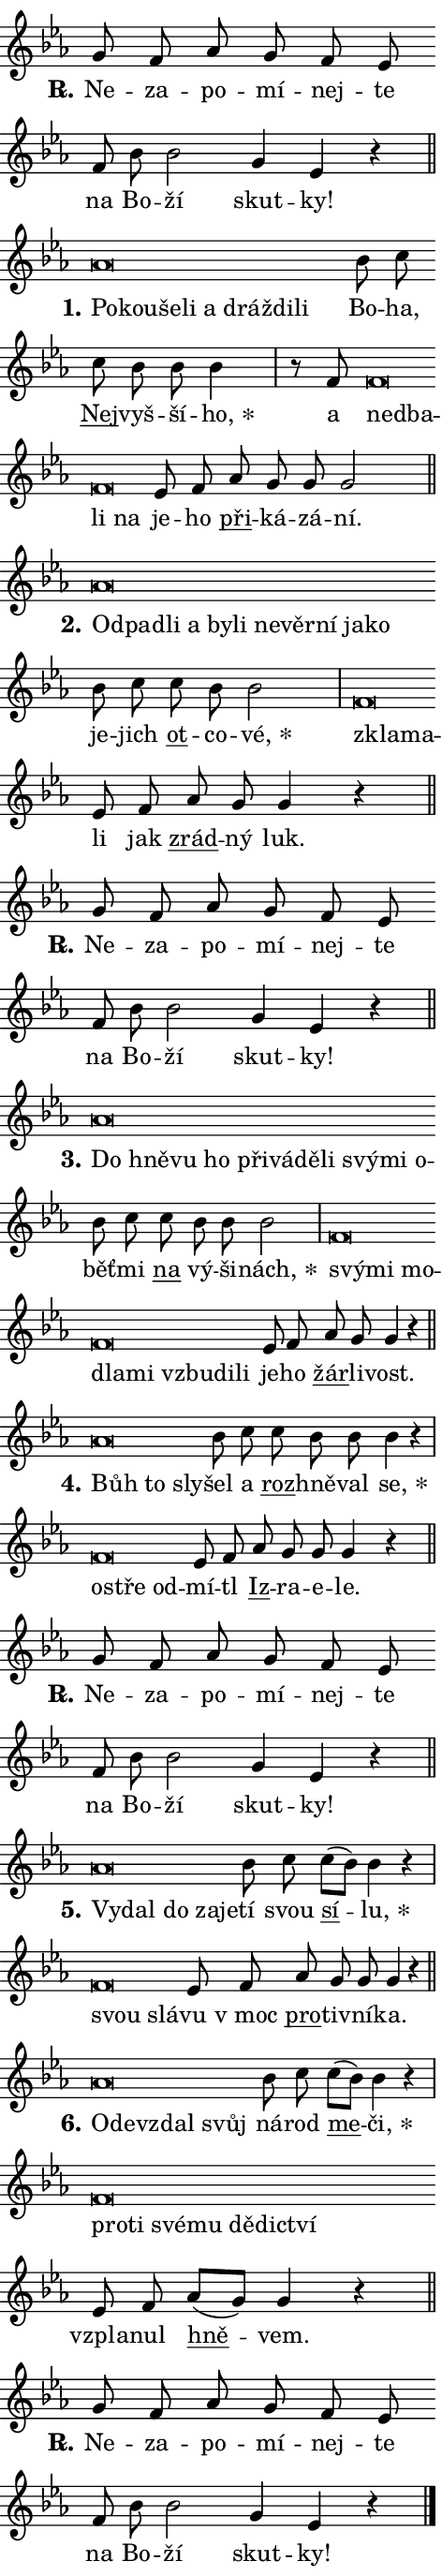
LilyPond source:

\version "2.24.0"
\header { tagline = "" }
\paper {
  indent = 0\cm
  top-margin = 0\cm
  right-margin = 0.13\cm % to fit lyric hyphens
  bottom-margin = 0\cm
  left-margin = 0\cm
  paper-width = 8\cm
  page-breaking = #ly:one-page-breaking
  system-system-spacing.basic-distance = #11
  score-system-spacing.basic-distance = #11
  ragged-last = ##f
}


%% Author: Thomas Morley
%% https://lists.gnu.org/archive/html/lilypond-user/2020-05/msg00002.html
#(define (line-position grob)
"Returns position of @var[grob} in current system:
   @code{'start}, if at first time-step
   @code{'end}, if at last time-step
   @code{'middle} otherwise
"
  (let* ((col (ly:item-get-column grob))
         (ln (ly:grob-object col 'left-neighbor))
         (rn (ly:grob-object col 'right-neighbor))
         (col-to-check-left (if (ly:grob? ln) ln col))
         (col-to-check-right (if (ly:grob? rn) rn col))
         (break-dir-left
           (and
             (ly:grob-property col-to-check-left 'non-musical #f)
             (ly:item-break-dir col-to-check-left)))
         (break-dir-right
           (and
             (ly:grob-property col-to-check-right 'non-musical #f)
             (ly:item-break-dir col-to-check-right))))
        (cond ((eqv? 1 break-dir-left) 'start)
              ((eqv? -1 break-dir-right) 'end)
              (else 'middle))))

#(define (tranparent-at-line-position vctor)
  (lambda (grob)
  "Relying on @code{line-position} select the relevant enry from @var{vctor}.
Used to determine transparency,"
    (case (line-position grob)
      ((end) (not (vector-ref vctor 0)))
      ((middle) (not (vector-ref vctor 1)))
      ((start) (not (vector-ref vctor 2))))))

noteHeadBreakVisibility =
#(define-music-function (break-visibility)(vector?)
"Makes @code{NoteHead}s transparent relying on @var{break-visibility}"
#{
  \override NoteHead.transparent =
    #(tranparent-at-line-position break-visibility)
#})

#(define delete-ledgers-for-transparent-note-heads
  (lambda (grob)
    "Reads whether a @code{NoteHead} is transparent.
If so this @code{NoteHead} is removed from @code{'note-heads} from
@var{grob}, which is supposed to be @code{LedgerLineSpanner}.
As a result ledgers are not printed for this @code{NoteHead}"
    (let* ((nhds-array (ly:grob-object grob 'note-heads))
           (nhds-list
             (if (ly:grob-array? nhds-array)
                 (ly:grob-array->list nhds-array)
                 '()))
           ;; Relies on the transparent-property being done before
           ;; Staff.LedgerLineSpanner.after-line-breaking is executed.
           ;; This is fragile ...
           (to-keep
             (remove
               (lambda (nhd)
                 (ly:grob-property nhd 'transparent #f))
               nhds-list)))
      ;; TODO find a better method to iterate over grob-arrays, similiar
      ;; to filter/remove etc for lists
      ;; For now rebuilt from scratch
      (set! (ly:grob-object grob 'note-heads)  '())
      (for-each
        (lambda (nhd)
          (ly:pointer-group-interface::add-grob grob 'note-heads nhd))
        to-keep))))

squashNotes = {
  \override NoteHead.X-extent = #'(-0.2 . 0.2)
  \override NoteHead.Y-extent = #'(-0.75 . 0)
  \override NoteHead.stencil =
    #(lambda (grob)
       (let ((pos (ly:grob-property grob 'staff-position)))
         (begin
           (if (< pos -7) (display "ERROR: Lower brevis then expected\n") (display ""))
           (if (<= pos -6) ly:text-interface::print ly:note-head::print))))
}
unSquashNotes = {
  \revert NoteHead.X-extent
  \revert NoteHead.Y-extent
  \revert NoteHead.stencil
}

hideNotes = \noteHeadBreakVisibility #begin-of-line-visible
unHideNotes = \noteHeadBreakVisibility #all-visible

% work-around for resetting accidentals
% https://lilypond.org/doc/v2.23/Documentation/notation/displaying-rhythms#unmetered-music
cadenzaMeasure = {
  \cadenzaOff
  \partial 1024 s1024
  \cadenzaOn
}

#(define-markup-command (accent layout props text) (markup?)
  "Underline accented syllable"
  (interpret-markup layout props
    #{\markup \override #'(offset . 4.3) \underline { #text }#}))

responsum = \markup \concat {
  "R" \hspace #-1.05 \path #0.1 #'((moveto 0 0.07) (lineto 0.9 0.8)) \hspace #0.05 "."
}

spaceSize = #0.6828661417322834 % exact space size for TeX Gyre Schola

\layout {
  \context {
    \Staff
    \remove "Time_signature_engraver"
    \override LedgerLineSpanner.after-line-breaking = #delete-ledgers-for-transparent-note-heads
  }
  \context {
    \Lyrics {
      \override LyricSpace.minimum-distance = \spaceSize
      \override LyricText.font-name = #"TeX Gyre Schola"
      \override LyricText.font-size = 1
      \override StanzaNumber.font-name = #"TeX Gyre Schola Bold"
      \override StanzaNumber.font-size = 1
    }
  }
  \context {
    \Score 
    \override NoteHead.text =
      #(lambda (grob) 
        (let ((pos (ly:grob-property grob 'staff-position)))
          #{\markup {
            \combine
              \halign #-0.55 \raise #(if (= pos -6) 0 0.5) \override #'(thickness . 2) \draw-line #'(3.2 . 0)
              \musicglyph "noteheads.sM1"
          }#}))
  }
}

% magnetic-lyrics.ily
%
%   written by
%     Jean Abou Samra <jean@abou-samra.fr>
%     Werner Lemberg <wl@gnu.org>
%
%   adapted by
%     Jiri Hon <jiri.hon@gmail.com>
%
% Version 2022-Apr-15

% https://www.mail-archive.com/lilypond-user@gnu.org/msg149350.html

#(define (Left_hyphen_pointer_engraver context)
   "Collect syllable-hyphen-syllable occurrences in lyrics and store
them in properties.  This engraver only looks to the left.  For
example, if the lyrics input is @code{foo -- bar}, it does the
following.

@itemize @bullet
@item
Set the @code{text} property of the @code{LyricHyphen} grob between
@q{foo} and @q{bar} to @code{foo}.

@item
Set the @code{left-hyphen} property of the @code{LyricText} grob with
text @q{foo} to the @code{LyricHyphen} grob between @q{foo} and
@q{bar}.
@end itemize

Use this auxiliary engraver in combination with the
@code{lyric-@/text::@/apply-@/magnetic-@/offset!} hook."
   (let ((hyphen #f)
         (text #f))
     (make-engraver
      (acknowledgers
       ((lyric-syllable-interface engraver grob source-engraver)
        (set! text grob)))
      (end-acknowledgers
       ((lyric-hyphen-interface engraver grob source-engraver)
        ;(when (not (grob::has-interface grob 'lyric-space-interface))
          (set! hyphen grob)));)
      ((stop-translation-timestep engraver)
       (when (and text hyphen)
         (ly:grob-set-object! text 'left-hyphen hyphen))
       (set! text #f)
       (set! hyphen #f)))))

#(define (lyric-text::apply-magnetic-offset! grob)
   "If the space between two syllables is less than the value in
property @code{LyricText@/.details@/.squash-threshold}, move the right
syllable to the left so that it gets concatenated with the left
syllable.

Use this function as a hook for
@code{LyricText@/.after-@/line-@/breaking} if the
@code{Left_@/hyphen_@/pointer_@/engraver} is active."
   (let ((hyphen (ly:grob-object grob 'left-hyphen #f)))
     (when hyphen
       (let ((left-text (ly:spanner-bound hyphen LEFT)))
         (when (grob::has-interface left-text 'lyric-syllable-interface)
           (let* ((common (ly:grob-common-refpoint grob left-text X))
                  (this-x-ext (ly:grob-extent grob common X))
                  (left-x-ext
                   (begin
                     ;; Trigger magnetism for left-text.
                     (ly:grob-property left-text 'after-line-breaking)
                     (ly:grob-extent left-text common X)))
                  ;; `delta` is the gap width between two syllables.
                  (delta (- (interval-start this-x-ext)
                            (interval-end left-x-ext)))
                  (details (ly:grob-property grob 'details))
                  (threshold (assoc-get 'squash-threshold details 0.2)))
             (when (< delta threshold)
               (let* (;; We have to manipulate the input text so that
                      ;; ligatures crossing syllable boundaries are not
                      ;; disabled.  For languages based on the Latin
                      ;; script this is essentially a beautification.
                      ;; However, for non-Western scripts it can be a
                      ;; necessity.
                      (lt (ly:grob-property left-text 'text))
                      (rt (ly:grob-property grob 'text))
                      (is-space (grob::has-interface hyphen 'lyric-space-interface))
                      (space (if is-space " " ""))
                      (extra-delta (if is-space spaceSize 0))
                      ;; Append new syllable.
                      (ltrt-space (if (and (string? lt) (string? rt))
                                (string-append lt space rt)
                                (make-concat-markup (list lt space rt))))
                      ;; Right-align `ltrt` to the right side.
                      (ltrt-space-markup (grob-interpret-markup
                               grob
                               (make-translate-markup
                                (cons (interval-length this-x-ext) 0)
                                (make-right-align-markup ltrt-space)))))
                 (begin
                   ;; Don't print `left-text`.
                   (ly:grob-set-property! left-text 'stencil #f)
                   ;; Set text and stencil (which holds all collected
                   ;; syllables so far) and shift it to the left.
                   (ly:grob-set-property! grob 'text ltrt-space)
                   (ly:grob-set-property! grob 'stencil ltrt-space-markup)
                   (ly:grob-translate-axis! grob (- (- delta extra-delta)) X))))))))))


#(define (lyric-hyphen::displace-bounds-first grob)
   ;; Make very sure this callback isn't triggered too early.
   (let ((left (ly:spanner-bound grob LEFT))
         (right (ly:spanner-bound grob RIGHT)))
     (ly:grob-property left 'after-line-breaking)
     (ly:grob-property right 'after-line-breaking)
     (ly:lyric-hyphen::print grob)))

squashThreshold = #0.4

\layout {
  \context {
    \Lyrics
    \consists #Left_hyphen_pointer_engraver
    \override LyricText.after-line-breaking =
      #lyric-text::apply-magnetic-offset!
    \override LyricHyphen.stencil = #lyric-hyphen::displace-bounds-first
    \override LyricText.details.squash-threshold = \squashThreshold
    \override LyricHyphen.minimum-distance = 0
    \override LyricHyphen.minimum-length = \squashThreshold
  }
}

squashText = \override LyricText.details.squash-threshold = 9999
unSquashText = \override LyricText.details.squash-threshold = \squashThreshold

leftText = \override LyricText.self-alignment-X = #LEFT
unLeftText = \revert LyricText.self-alignment-X

starOffset = #(lambda (grob) 
                (let ((x_offset (ly:self-alignment-interface::aligned-on-x-parent grob)))
                  (if (= x_offset 0) 0 (+ x_offset 1.2))))

star = #(define-music-function (syllable)(string?)
"Append star separator at the end of a syllable"
#{
  \once \override LyricText.X-offset = #starOffset
  \lyricmode { \markup {
    #syllable
    \override #'((font-name . "TeX Gyre Schola Bold")) \hspace #0.2 \lower #0.65 \larger "*"
  } }
#})

starAccent = #(define-music-function (syllable)(string?)
"Append star separator at the end of a syllable and make accent"
#{
  \once \override LyricText.X-offset = #starOffset
  \lyricmode { \markup {
    \accent #syllable
    \override #'((font-name . "TeX Gyre Schola Bold")) \hspace #0.2 \lower #0.65 \larger "*"
  } }
#})

breath = #(define-music-function (syllable)(string?)
"Append breathing indicator at the end of a syllable"
#{
  \lyricmode { \markup { #syllable "+" } }
#})

optionalBreath = #(define-music-function (syllable)(string?)
"Append optional breathing indicator at the end of a syllable"
#{
  \lyricmode { \markup { #syllable "(+)" } }
#})


\score {
    <<
        \new Voice = "melody" { \cadenzaOn \key es \major \relative { g'8 f as g f es \bar "" f bes bes2 g4 es r \cadenzaMeasure \bar "||" \break } }
        \new Lyrics \lyricsto "melody" { \lyricmode { \set stanza = \responsum
Ne -- za -- po -- mí -- nej -- te na Bo -- ží skut -- ky! } }
    >>
    \layout {}
}

\score {
    <<
        \new Voice = "melody" { \cadenzaOn \key es \major \relative { \squashNotes as'\breve*1/16 \hideNotes \breve*1/16 \bar "" \breve*1/16 \bar "" \breve*1/16 \bar "" \breve*1/16 \bar "" \breve*1/16 \bar "" \breve*1/16 \breve*1/16 \bar "" \unHideNotes \unSquashNotes bes8 c \bar "" c bes bes bes4 \cadenzaMeasure \bar "|" r8 f8 \squashNotes f\breve*1/16 \hideNotes \breve*1/16 \bar "" \breve*1/16 \breve*1/16 \bar "" \unHideNotes \unSquashNotes es8 f \bar "" as g g g2 \cadenzaMeasure \bar "||" \break } }
        \new Lyrics \lyricsto "melody" { \lyricmode { \set stanza = "1."
\leftText Po -- \squashText kou -- še -- li a dráž -- di -- li \unLeftText \unSquashText Bo -- ha, \markup \accent Nej -- vyš -- ší -- \star ho, a \leftText ne -- \squashText dba -- li na \unLeftText \unSquashText je -- ho \markup \accent při -- ká -- zá -- ní. } }
    >>
    \layout {}
}

\score {
    <<
        \new Voice = "melody" { \cadenzaOn \key es \major \relative { \squashNotes as'\breve*1/16 \hideNotes \breve*1/16 \bar "" \breve*1/16 \bar "" \breve*1/16 \bar "" \breve*1/16 \bar "" \breve*1/16 \bar "" \breve*1/16 \bar "" \breve*1/16 \bar "" \breve*1/16 \bar "" \breve*1/16 \breve*1/16 \bar "" \unHideNotes \unSquashNotes bes8 c \bar "" c bes bes2 \cadenzaMeasure \bar "|" \squashNotes f\breve*1/16 \hideNotes \breve*1/16 \bar "" \unHideNotes \unSquashNotes es8 f \bar "" as g g4 r \cadenzaMeasure \bar "||" \break } }
        \new Lyrics \lyricsto "melody" { \lyricmode { \set stanza = "2."
\leftText Od -- \squashText pa -- dli a by -- li ne -- věr -- ní ja -- ko \unLeftText \unSquashText je -- jich \markup \accent ot -- co -- \star vé, \leftText zkla -- \squashText ma -- \unLeftText \unSquashText li jak \markup \accent zrád -- ný luk. } }
    >>
    \layout {}
}

\score {
    <<
        \new Voice = "melody" { \cadenzaOn \key es \major \relative { g'8 f as g f es \bar "" f bes bes2 g4 es r \cadenzaMeasure \bar "||" \break } }
        \new Lyrics \lyricsto "melody" { \lyricmode { \set stanza = \responsum
Ne -- za -- po -- mí -- nej -- te na Bo -- ží skut -- ky! } }
    >>
    \layout {}
}

\score {
    <<
        \new Voice = "melody" { \cadenzaOn \key es \major \relative { \squashNotes as'\breve*1/16 \hideNotes \breve*1/16 \bar "" \breve*1/16 \bar "" \breve*1/16 \bar "" \breve*1/16 \bar "" \breve*1/16 \bar "" \breve*1/16 \bar "" \breve*1/16 \bar "" \breve*1/16 \bar "" \breve*1/16 \breve*1/16 \bar "" \unHideNotes \unSquashNotes bes8 c \bar "" c bes bes bes2 \cadenzaMeasure \bar "|" \squashNotes f\breve*1/16 \hideNotes \breve*1/16 \bar "" \breve*1/16 \bar "" \breve*1/16 \bar "" \breve*1/16 \bar "" \breve*1/16 \bar "" \breve*1/16 \breve*1/16 \bar "" \unHideNotes \unSquashNotes es8 f \bar "" as g g4 r \cadenzaMeasure \bar "||" \break } }
        \new Lyrics \lyricsto "melody" { \lyricmode { \set stanza = "3."
\leftText Do \squashText hně -- vu ho při -- vá -- dě -- li svý -- mi o -- \unLeftText \unSquashText běť -- mi \markup \accent na vý -- ši -- \star nách, \leftText svý -- \squashText mi mo -- dla -- mi vzbu -- di -- li \unLeftText \unSquashText je -- ho \markup \accent žár -- li -- vost. } }
    >>
    \layout {}
}

\score {
    <<
        \new Voice = "melody" { \cadenzaOn \key es \major \relative { \squashNotes as'\breve*1/16 \hideNotes \breve*1/16 \breve*1/16 \bar "" \unHideNotes \unSquashNotes bes8 c \bar "" c bes bes bes4 r \cadenzaMeasure \bar "|" \squashNotes f\breve*1/16 \hideNotes \breve*1/16 \breve*1/16 \bar "" \unHideNotes \unSquashNotes es8 f \bar "" as g g g4 r \cadenzaMeasure \bar "||" \break } }
        \new Lyrics \lyricsto "melody" { \lyricmode { \set stanza = "4."
\leftText Bůh \squashText to sly -- \unLeftText \unSquashText šel a \markup \accent roz -- hně -- val \star se, \leftText o -- \squashText stře od -- \unLeftText \unSquashText mí -- tl \markup \accent Iz -- ra -- e -- le. } }
    >>
    \layout {}
}

\score {
    <<
        \new Voice = "melody" { \cadenzaOn \key es \major \relative { g'8 f as g f es \bar "" f bes bes2 g4 es r \cadenzaMeasure \bar "||" \break } }
        \new Lyrics \lyricsto "melody" { \lyricmode { \set stanza = \responsum
Ne -- za -- po -- mí -- nej -- te na Bo -- ží skut -- ky! } }
    >>
    \layout {}
}

\score {
    <<
        \new Voice = "melody" { \cadenzaOn \key es \major \relative { \squashNotes as'\breve*1/16 \hideNotes \breve*1/16 \bar "" \breve*1/16 \bar "" \breve*1/16 \breve*1/16 \bar "" \unHideNotes \unSquashNotes bes8 c \bar "" c[( bes)] bes4 r \cadenzaMeasure \bar "|" \squashNotes f\breve*1/16 \hideNotes \breve*1/16 \bar "" \unHideNotes \unSquashNotes es8 f \bar "" as g g g4 r \cadenzaMeasure \bar "||" \break } }
        \new Lyrics \lyricsto "melody" { \lyricmode { \set stanza = "5."
\leftText Vy -- \squashText dal do za -- je -- \unLeftText \unSquashText tí svou \markup \accent sí -- \star lu, \leftText svou \squashText slá -- \unLeftText \unSquashText vu "v moc" \markup \accent pro -- tiv -- ní -- ka. } }
    >>
    \layout {}
}

\score {
    <<
        \new Voice = "melody" { \cadenzaOn \key es \major \relative { \squashNotes as'\breve*1/16 \hideNotes \breve*1/16 \bar "" \breve*1/16 \breve*1/16 \bar "" \unHideNotes \unSquashNotes bes8 c \bar "" c[( bes)] bes4 r \cadenzaMeasure \bar "|" \squashNotes f\breve*1/16 \hideNotes \breve*1/16 \bar "" \breve*1/16 \bar "" \breve*1/16 \bar "" \breve*1/16 \bar "" \breve*1/16 \breve*1/16 \bar "" \unHideNotes \unSquashNotes es8 f \bar "" as[( g)] g4 r \cadenzaMeasure \bar "||" \break } }
        \new Lyrics \lyricsto "melody" { \lyricmode { \set stanza = "6."
\leftText O -- \squashText de -- vzdal svůj \unLeftText \unSquashText ná -- rod \markup \accent me -- \star či, \leftText pro -- \squashText ti své -- mu dě -- dic -- tví \unLeftText \unSquashText vzpla -- nul \markup \accent hně -- vem. } }
    >>
    \layout {}
}

\score {
    <<
        \new Voice = "melody" { \cadenzaOn \key es \major \relative { g'8 f as g f es \bar "" f bes bes2 g4 es r \cadenzaMeasure \bar "||" \break } \bar "|." }
        \new Lyrics \lyricsto "melody" { \lyricmode { \set stanza = \responsum
Ne -- za -- po -- mí -- nej -- te na Bo -- ží skut -- ky! } }
    >>
    \layout {}
}
